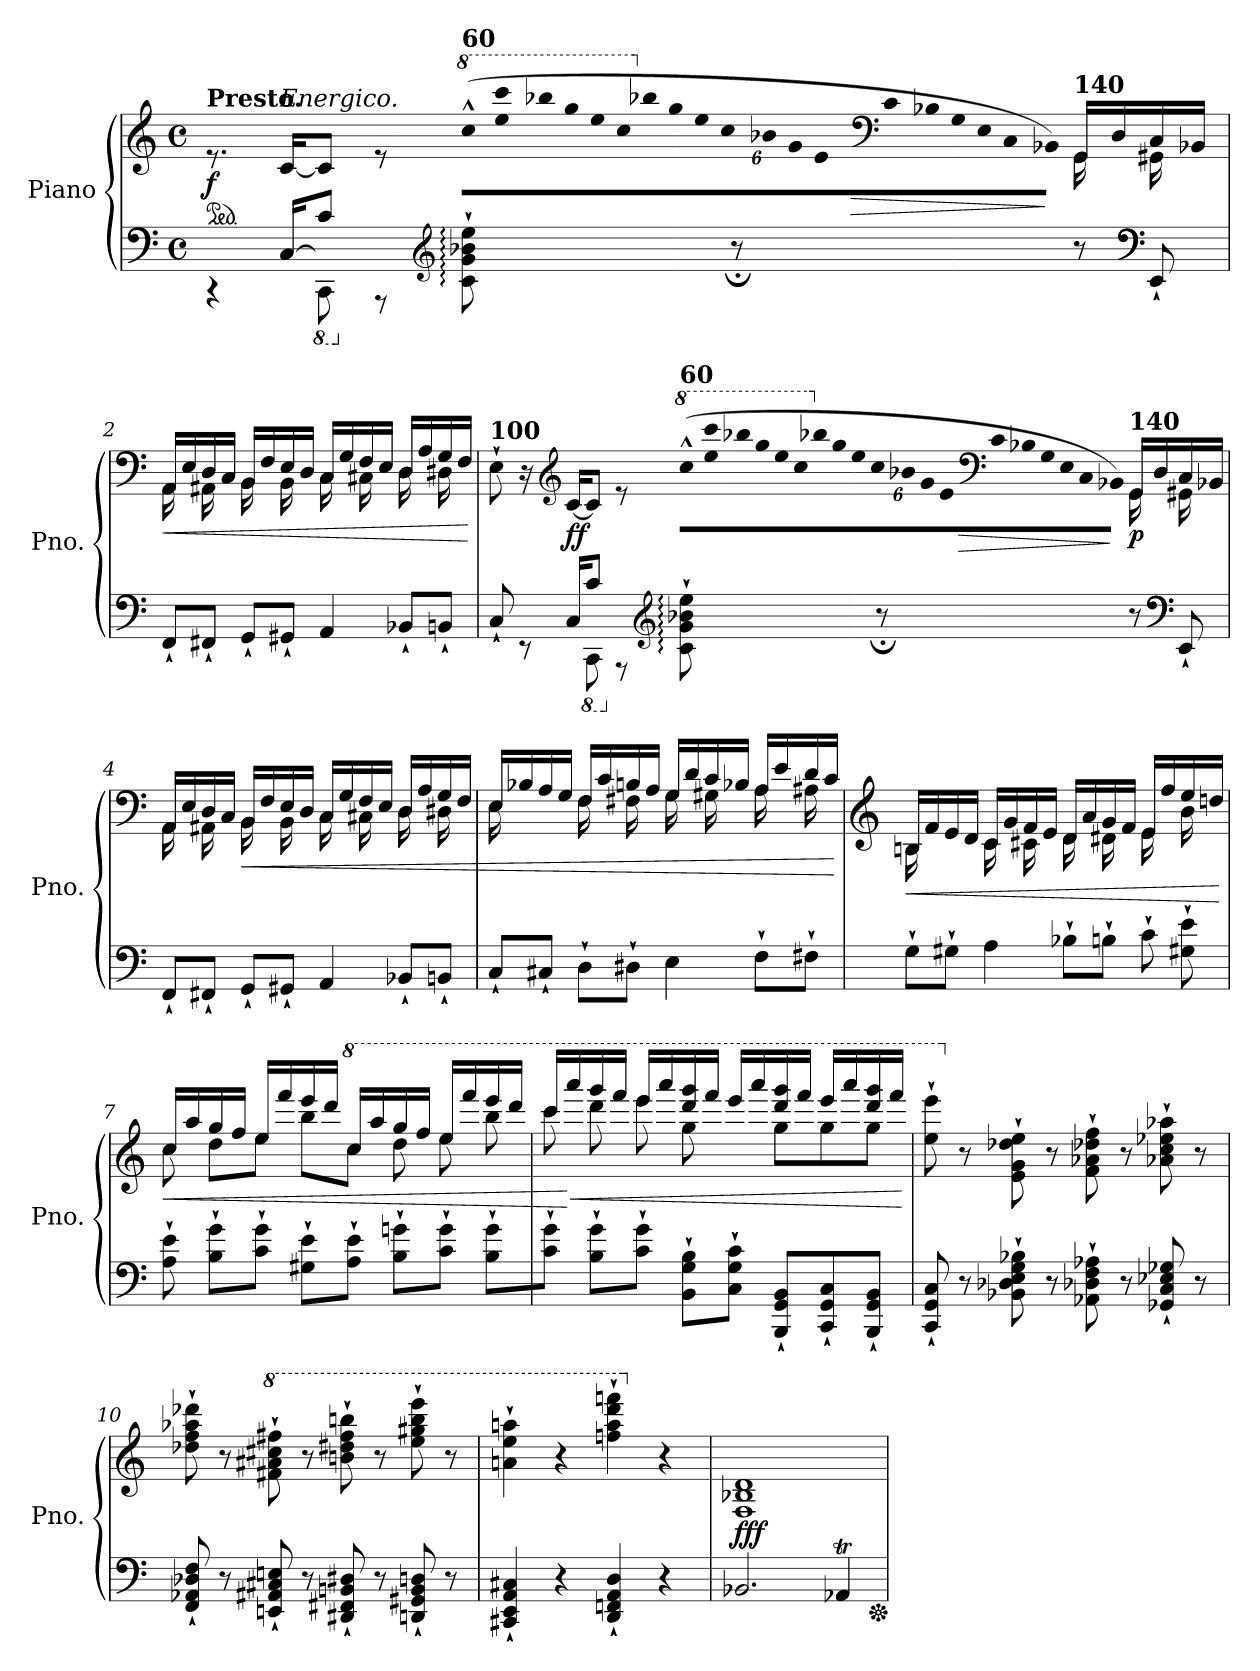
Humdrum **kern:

**kern	**kern	**dynam
*part1	*part1	*part1
*staff2	*staff1	*staff1/2
*I"Piano	*	*
*I'Pno.	*	*
*clefF4	*clefG2	*
*k[]	*k[]	*
*M4/4	*M4/4	*
*met(c)	*met(c)	*
=1	=1	=1
*^	*	*
*	*	*ped	*
*	*	*^	*
!	!	!LO:TX:a:B:t=Presto.	!	!
!	!	!	!	!LO:DY:b
8.ryy	4rCC	8.re	2.ryy	f
!	!	!LO:TX:a:i:t=Energico.	!	!
[16C/KL	.	[16c/KL	.	.
*8ba	*	*	*	*
8C/J]	8CCC\	8c/J]	.	.
*X8ba	*	*	*	*
2ryy	8rAAA	8re	.	.
*clefG2	*	*	*	*
*	*	*8va	*	*
*	*	*Xbrackettup	*	*
!	!	!LO:TX:a:B:t=60	!	!
!	!	!LO:N:vis=16	!	!
.	8c\:` 8g\:` 8b-X\:` 8ee\:`	(>384%5ccc^^\LL	.	.
!	!	!LO:N:vis=16	!	!LO:DY:b
.	.	384%5eee\ 384%5cccc\	.	other-dynamics
!	!	!LO:N:vis=16	!	!
.	.	384%5bbb-X\	.	.
!	!	!LO:N:vis=16	!	!
.	.	384%5ggg\	.	.
!	!	!LO:N:vis=16	!	!
.	.	384%5eee\	.	.
!	!	!LO:N:vis=16	!	!
.	.	384%5ccc\	.	.
*	*	*X8va	*	*
!	!	!LO:N:vis=16	!	!
.	.	384%5bb-X\	.	.
!	!	!LO:N:vis=16	!	!
.	.	384%5gg\	.	.
!	!	!LO:N:vis=16	!	!
.	.	384%5ee\	.	.
!	!	!LO:N:vis=16	!	!
.	.	384%5cc\	.	.
.	8r;<	.	.	.
!	!	!LO:N:vis=16	!	!
.	.	384%5b-X\	.	.
!	!	!LO:N:vis=16	!	!
.	.	384%5g\	.	.
!	!	!LO:N:vis=16	!	!
.	.	384%5e\	.	.
*	*	*clefF4	*	*
!	!	!LO:N:vis=16	!	!LO:HP:b
.	.	384%5c\	.	>
!	!	!LO:N:vis=16	!	!
.	.	384%5B-X\	.	.
!	!	!LO:N:vis=16	!	!
.	.	384%5G\	.	.
!	!	!LO:N:vis=16	!	!
.	.	384%5E\	.	.
!	!	!LO:N:vis=16	!	!
.	.	384%5C\	.	.
!	!	!LO:N:vis=16	!	!
.	.	384%5BB-X\JJ)	.	]
.	.	384ryy	.	.
!	!	!LO:TX:a:B:t=140	!	!
.	8r	16GG/LL	16GG\	.
.	.	16D/	16ryy	.
*clefF4	*	*	*	*
8ryy	8EE`/	16C/	16GG#X\	.
.	.	16BB-X/JJ	16ryy	.
*v	*v	*	*	*
=2	=2	=2	=2
!	!	!	!LO:HP:b
8FF`/L	16AA/LL	16AA\	<
.	16E/	16ryy	.
8FF#X`/J	16D/	16AA#X\	.
.	16C/JJ	16ryy	.
8GG`/L	16BB/LL	16BB\	.
.	16F/	16ryy	.
8GG#X`/J	16E/	16BB\	.
.	16D/JJ	16ryy	.
4AA/	16C/LL	16C\	.
.	16G/	16ryy	.
.	16F/	16C#X\	.
.	16E/JJ	16ryy	.
8BB-X`/L	16D/LL	16D\	.
.	16A/	16ryy	.
8BBn`/J	16G/	16D#X\	.
.	16F/JJ	16ryy	.
*	*v	*v	*
.	.	[
!!LO:LB:g=z
=3	=3	=3
*^	*^	*
!	!	!LO:TX:a:B:t=100	!	!
8.ryy	8C`/	8E`\	2.ryy	.
.	8r	16r	.	.
*	*	*clefG2	*	*
!	!	!	!	!LO:DY:b
16C/KL	.	[16c/KL	.	ff
*8ba	*	*	*	*
8C/J	8CCC\	8c/J]	.	.
*X8ba	*	*	*	*
2ryy	8rAAA	8re	.	.
*clefG2	*	*	*	*
*	*	*8va	*	*
!	!	!LO:TX:a:B:t=60	!	!
!	!	!LO:N:vis=16	!	!
.	8c\:` 8g\:` 8b-X\:` 8ee\:`	(>384%5ccc^^\LL	.	.
!	!	!LO:N:vis=16	!	!LO:DY:b
.	.	384%5eee\ 384%5cccc\	.	other-dynamics
!	!	!LO:N:vis=16	!	!
.	.	384%5bbb-X\	.	.
!	!	!LO:N:vis=16	!	!
.	.	384%5ggg\	.	.
!	!	!LO:N:vis=16	!	!
.	.	384%5eee\	.	.
!	!	!LO:N:vis=16	!	!
.	.	384%5ccc\	.	.
*	*	*X8va	*	*
!	!	!LO:N:vis=16	!	!
.	.	384%5bb-X\	.	.
!	!	!LO:N:vis=16	!	!
.	.	384%5gg\	.	.
!	!	!LO:N:vis=16	!	!
.	.	384%5ee\	.	.
!	!	!LO:N:vis=16	!	!
.	.	384%5cc\	.	.
.	8r;<	.	.	.
!	!	!LO:N:vis=16	!	!
.	.	384%5b-X\	.	.
!	!	!LO:N:vis=16	!	!
.	.	384%5g\	.	.
!	!	!LO:N:vis=16	!	!
.	.	384%5e\	.	.
*	*	*clefF4	*	*
!	!	!LO:N:vis=16	!	!LO:HP:b
.	.	384%5c\	.	>
!	!	!LO:N:vis=16	!	!
.	.	384%5B-X\	.	.
!	!	!LO:N:vis=16	!	!
.	.	384%5G\	.	.
!	!	!LO:N:vis=16	!	!
.	.	384%5E\	.	.
!	!	!LO:N:vis=16	!	!
.	.	384%5C\	.	.
!	!	!LO:N:vis=16	!	!
.	.	384%5BB-X\JJ)	.	]
.	.	384ryy	.	.
!	!	!LO:TX:a:B:t=140	!	!
!	!	!	!	!LO:DY:b
.	8r	16GG/LL	16GG\	p
.	.	16D/	16ryy	.
*clefF4	*	*	*	*
8ryy	8EE`/	16C/	16GG#X\	.
.	.	16BB-X/JJ	16ryy	.
*v	*v	*	*	*
=4	=4	=4	=4
8FF`/L	16AA/LL	16AA\	.
.	16E/	16ryy	.
8FF#X`/J	16D/	16AA#X\	.
.	16C/JJ	16ryy	.
!	!	!	!LO:HP:b
8GG`/L	16BB/LL	16BB\	<
.	16F/	16ryy	.
8GG#X`/J	16E/	16BB\	.
.	16D/JJ	16ryy	.
4AA/	16C/LL	16C\	.
.	16G/	16ryy	.
.	16F/	16C#X\	.
.	16E/JJ	16ryy	.
8BB-X`/L	16D/LL	16D\	.
.	16A/	16ryy	.
8BBn`/J	16G/	16D#X\	.
.	16F/JJ	16ryy	.
!!LO:LB:g=z	!!
=5	=5	=5	=5
8C`/L	16E/LL	16E\	.
.	16B-X/	8.ryy	.
8C#X`/J	16A/	.	.
.	16G/JJ	.	.
8D`\L	16F/LL	16F\	.
.	16c/	16ryy	.
8D#X`\J	16Bn/	16F#X\	.
.	16A/JJ	16ryy	.
4E\	16G/LL	16G\	.
.	16d/	16ryy	.
.	16c/	16G#X\	.
.	16B-X/JJ	16ryy	.
8F`\L	16A/LL	16A\	.
.	16e/	16ryy	.
8F#X`\J	16d/	16A#X\	.
.	16c/JJ	16ryy	.
*	*v	*v	*
.	.	[
=6	=6	=6
*	*clefG2	*
!	!	!LO:HP:b
*	*^	*
8G`\L	16Bn/LL	16B\	<
.	16f/	8.ryy	.
8G#X`\J	16e/	.	.
.	16d/JJ	.	.
4A\	16c/LL	16c\	.
.	16g/	16ryy	.
.	16f/	16c#X\	.
.	16e/JJ	16ryy	.
8B-X`\L	16d/LL	16d\	.
.	16a/	16ryy	.
8Bn`\J	16g/	16d#X\	.
.	16f/JJ	16ryy	.
8c`\	16e/LL	16e\	.
.	16ff/	16ryy	.
8G#X\` 8e\`	16ee/	16b\	.
.	16ddn/JJ	16ryy	.
*	*v	*v	*
.	.	[
!!LO:LB:g=z
=7	=7	=7
!	!	!LO:HP:b
*	*^	*
8A\` 8e\`	16cc/LL	8cc\	<
.	16aa/	.	.
8B\` 8g\`L	16gg/	8dd\L	.
.	16ff/JJ	.	.
8c\` 8g\`J	16ee/LL	8ee\J	.
.	16fff/	.	.
8G#X\` 8e\`L	16eee/	8bb\L	.
.	16ddd/JJ	.	.
*	*8va	*	*
8A\` 8e\`J	16ccc/LL	8ccc\J	.
.	16aaa/	.	.
8B\` 8gn\`L	16ggg/	8ddd\	.
.	16fff/JJ	.	.
8c\` 8g\`J	16eee/LL	8eee\	.
.	16ffff/	.	.
8B\` 8g\`L	16eeee/	8bbb\	.
.	16dddd/JJ	.	.
=8	=8	=8	=8
8c\` 8g\`J	16cccc/LL	8cccc\	.
!	!	!	!LO:HP:n=1:b
.	16aaaa/	.	[ <
8B\` 8g\`L	16gggg/	8dddd\	.
.	16ffff/JJ	.	.
8c\` 8g\`J	16eeee/LL	8eeee\	.
.	16aaaa/	.	.
8BB\` 8G\` 8B\`L	16dddd/ 16gggg/	8ggg\	.
.	16ffff/JJ	.	.
8C\` 8G\` 8c\`J	16eeee/LL	8ryy	.
.	16aaaa/	.	.
8BBB/` 8GG/` 8BB/`L	16dddd/ 16gggg/	8ggg\L	.
.	16ffff/JJ	.	.
8CC/` 8GG/` 8C/`	16eeee/LL	8ggg\	.
.	16aaaa/	.	.
8BBB/` 8GG/` 8BB/`J	16dddd/ 16gggg/	8ggg\J	.
.	16ffff/JJ	.	.
*	*v	*v	*
.	.	[
!!LO:LB:g=z
=9	=9	=9
8CC/` 8GG/` 8C/`	8eee\` 8eeee\`	.
*	*X8va	*
8r	8r	.
8BB-X\` 8D-X\` 8E\` 8G\` 8B-X\`	8e\` 8g\` 8dd-X\` 8ee\`	.
8r	8r	.
8AA-X\` 8D-X\` 8F\` 8A-X\`	8f\` 8a-X\` 8dd-X\` 8ff\`	.
8r	8r	.
8GG-X/` 8C/` 8E-X/` 8G-X/`	8a-X\` 8cc\` 8ee-X\` 8aa-X\`	.
8r	8r	.
=10	=10	=10
8FF/` 8AA-X/` 8D-X/` 8F/`	8dd-X\` 8ff\` 8aa-X\` 8ddd-X\`	.
8r	8r	.
*	*8va	*
8EEn/` 8AA#X/` 8C#X/` 8En/`	8ff#X\` 8aa#X\` 8ccc#X\` 8fff#X\`	.
8r	8r	.
8DD#X/` 8FF#X/` 8BBn/` 8D#X/`	8bbn\` 8ddd#X\` 8fff#\` 8bbbn\`	.
8r	8r	.
8DDn/` 8GG#X/` 8BB/` 8Dn/`	8eee\` 8ggg#X\` 8bbb\` 8eeee\`	.
8r	8r	.
=11	=11	=11
4CC#X/` 4EE/` 4AA/` 4C#X/`	4aan\` 4eee\` 4aaan\`	.
4r	4r	.
4DD/` 4FFn/` 4AA/` 4D/`	4fffn\` 4aaa\` 4dddd\` 4ffffn\`	.
*	*X8va	*
4r	4r	.
=12	=12	=12
!	!	!LO:DY:b
2.BB-X/	1F 1B-X 1d	fff
4AA-XT/	.	.
*Xped	*	*
=	=	=
*-	*-	*-
